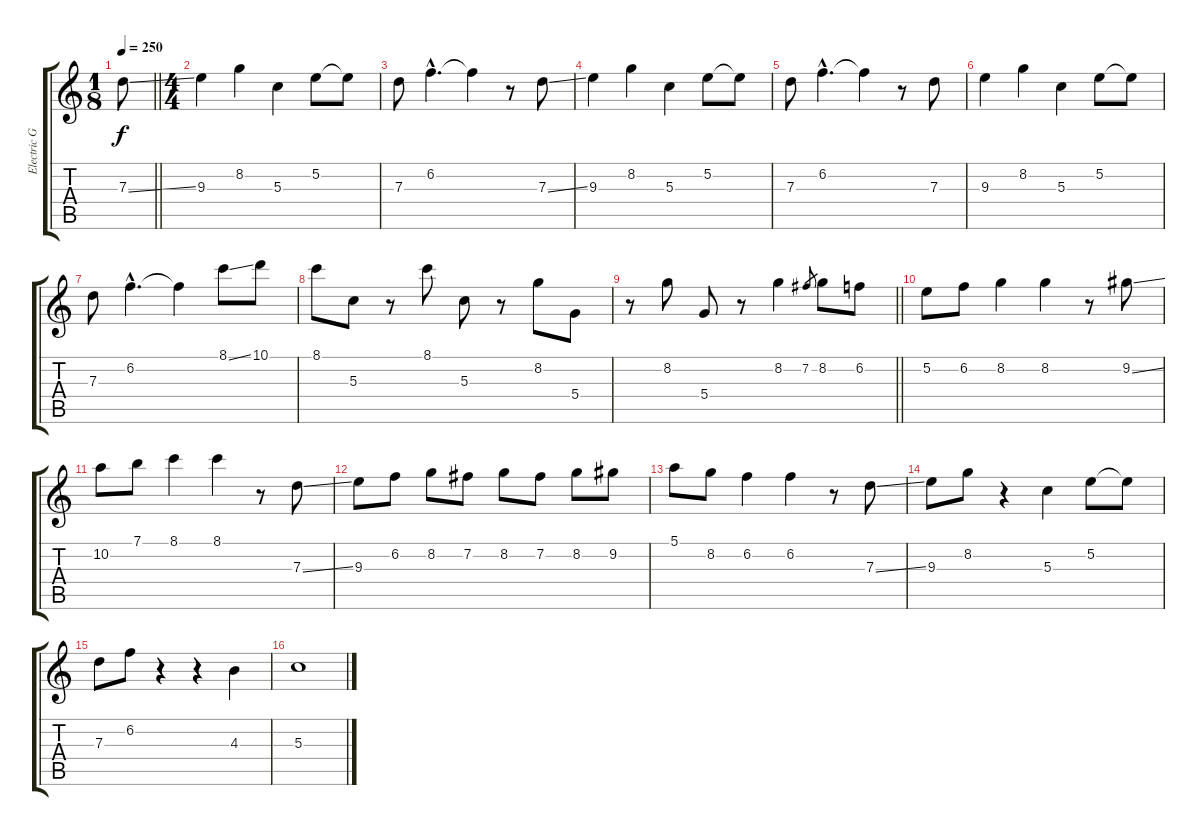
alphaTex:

\track ("Electric Guitar" "Electric G") {instrument distortionguitar}
\staff {score tabs}
\tuning (E4 B3 G3 D3 A2 E2) {hide}
\ts (1 8)
\tempo 250
\clef g2
\barLineRight lightlight
\ks c
7.3{ss}.8{dy f instrument distortionguitar} |
\ts (4 4)
9.3.4 8.2.4 5.3.4 5.2.8 5.2{t}.8 |
7.3.8 6.2{hac}.4{d} 6.2{t}.4 r.8 7.3{ss}.8 |
9.3.4 8.2.4 5.3.4 5.2.8 5.2{t}.8 |
7.3.8 6.2{hac}.4{d} 6.2{t}.4 r.8 7.3.8 |
9.3.4 8.2.4 5.3.4 5.2.8 5.2{t}.8 |
7.3.8 6.2{hac}.4{d} 6.2{t}.4 8.1{ss}.8 10.1.8 |
8.1.8 5.3.8 r.8 8.1.8 5.3.8 r.8 8.2.8 5.4.8 |
\barLineRight lightlight
r.8 8.2.8 5.4.8 r.8 8.2.4 7.2.8{gr} 8.2.8 6.2.8 |
5.2.8 6.2.8 8.2.4 8.2.4 r.8 9.2{ss}.8 |
10.2.8 7.1.8 8.1.4 8.1.4 r.8 7.3{ss}.8 |
9.3.8 6.2.8 8.2.8 7.2.8 8.2.8 7.2.8 8.2.8 9.2.8 |
5.1.8 8.2.8 6.2.4 6.2.4 r.8 7.3{ss}.8 |
9.3.8 8.2.8 r.4 5.3.4 5.2.8 5.2{t}.8 |
7.3.8 6.2.8 r.4 r.4 4.3.4 |
5.3.1
